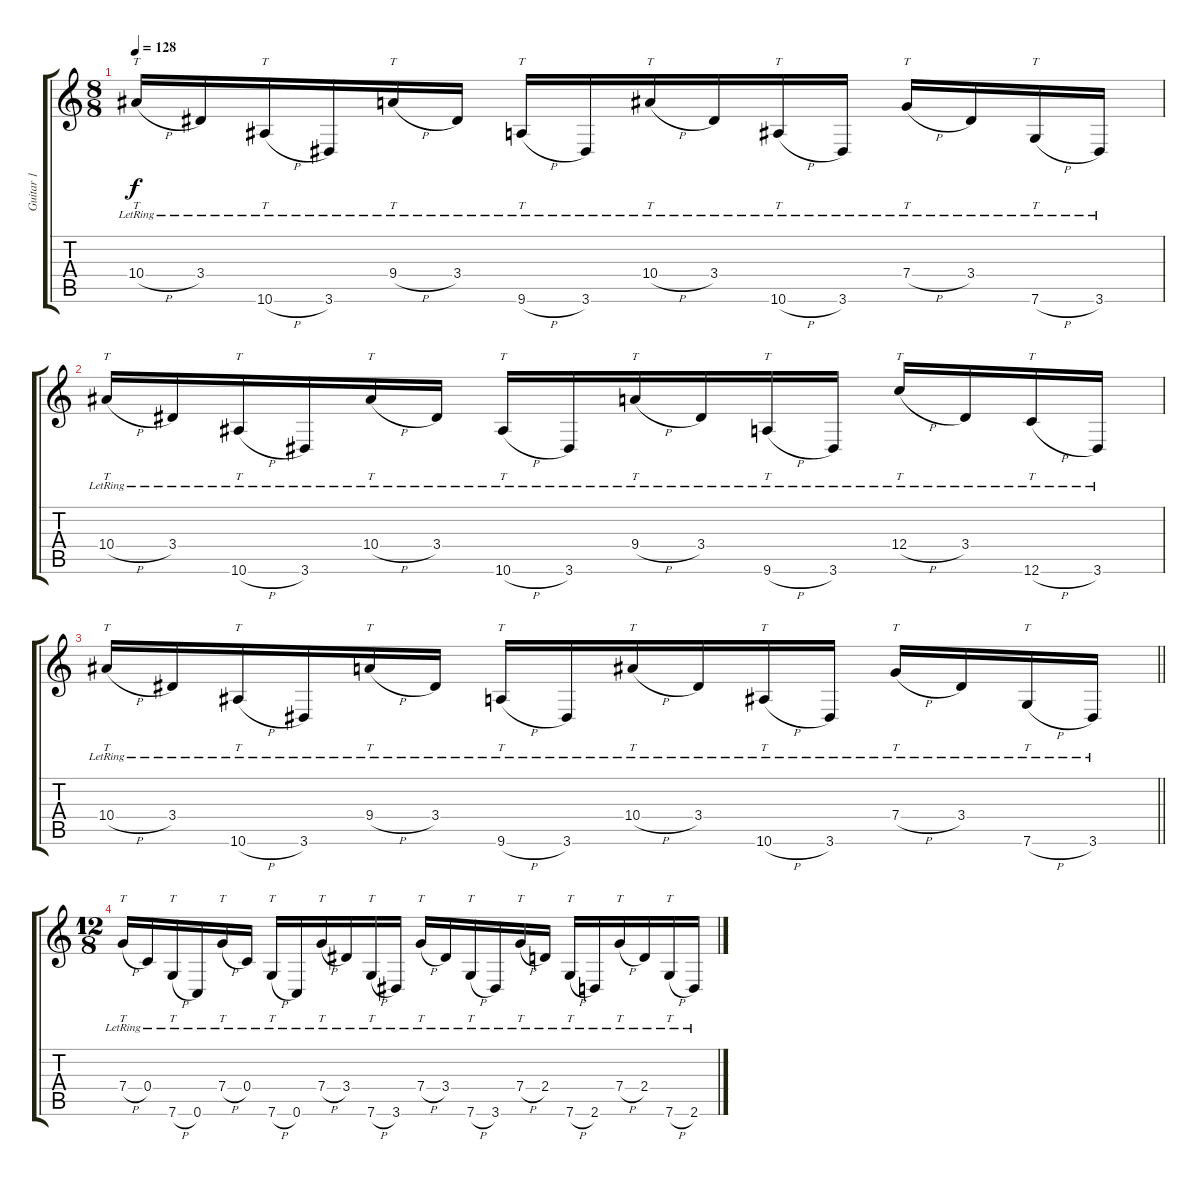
\track ("Guitar 1" "Guitar 1") {instrument electricguitarjazz}
\staff {score tabs}
\tuning (D4 A3 F3 C3 G2 C2) {hide}
\ts (8 8)
\tempo 128
\clef g2
\ks c
10.4{h lr}.16{tt dy f} 3.4{lr}.16 10.6{h lr}.16{tt} 3.6{lr}.16 9.4{h lr}.16{tt} 3.4{lr}.16 9.6{h lr}.16{tt} 3.6{lr}.16 10.4{h lr}.16{tt} 3.4{lr}.16 10.6{h lr}.16{tt} 3.6{lr}.16 7.4{h lr}.16{tt} 3.4{lr}.16 7.6{h lr}.16{tt} 3.6{lr}.16 |
10.4{h lr}.16{tt} 3.4{lr}.16 10.6{h lr}.16{tt} 3.6{lr}.16 10.4{h lr}.16{tt} 3.4{lr}.16 10.6{h lr}.16{tt} 3.6{lr}.16 9.4{h lr}.16{tt} 3.4{lr}.16 9.6{h lr}.16{tt} 3.6{lr}.16 12.4{h lr}.16{tt} 3.4{lr}.16 12.6{h lr}.16{tt} 3.6{lr}.16 |
\barLineRight lightlight
10.4{h lr}.16{tt} 3.4{lr}.16 10.6{h lr}.16{tt} 3.6{lr}.16 9.4{h lr}.16{tt} 3.4{lr}.16 9.6{h lr}.16{tt} 3.6{lr}.16 10.4{h lr}.16{tt} 3.4{lr}.16 10.6{h lr}.16{tt} 3.6{lr}.16 7.4{h lr}.16{tt} 3.4{lr}.16 7.6{h lr}.16{tt} 3.6{lr}.16 |
\ts (12 8)
7.4{h lr}.16{tt} 0.4{lr}.16 7.6{h lr}.16{tt} 0.6{lr}.16 7.4{h lr}.16{tt} 0.4{lr}.16 7.6{h lr}.16{tt} 0.6{lr}.16 7.4{h lr}.16{tt} 3.4{lr}.16 7.6{h lr}.16{tt} 3.6{lr}.16 7.4{h lr}.16{tt} 3.4{lr}.16 7.6{h lr}.16{tt} 3.6{lr}.16 7.4{h lr}.16{tt} 2.4{lr}.16 7.6{h lr}.16{tt} 2.6{lr}.16 7.4{h lr}.16{tt} 2.4{lr}.16 7.6{h lr}.16{tt} 2.6{lr}.16
